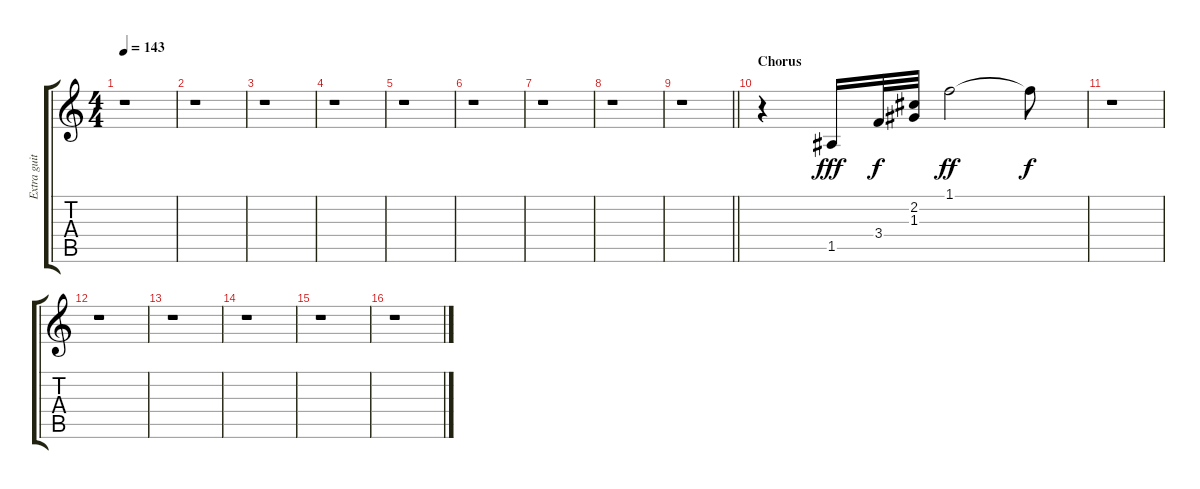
\track ("Extra guitar" "Extra guit") {instrument acousticguitarsteel}
\staff {score tabs}
\tuning (E4 B3 G3 D3 A2 E2) {hide}
\ts (4 4)
\tempo 143
\clef g2
\ks c
r.1{dy fff} |
r.1 |
r.1 |
r.1 |
r.1 |
r.1 |
r.1 |
r.1 |
\barLineRight lightlight
r.1 |
\section ("" "Chorus")
r.4 1.5.16 3.4.32{dy f} (2.2 1.3).32 1.1.2{dy ff} 1.1{t}.8{dy f} |
r.1 |
r.1 |
r.1 |
r.1 |
r.1 |
r.1
